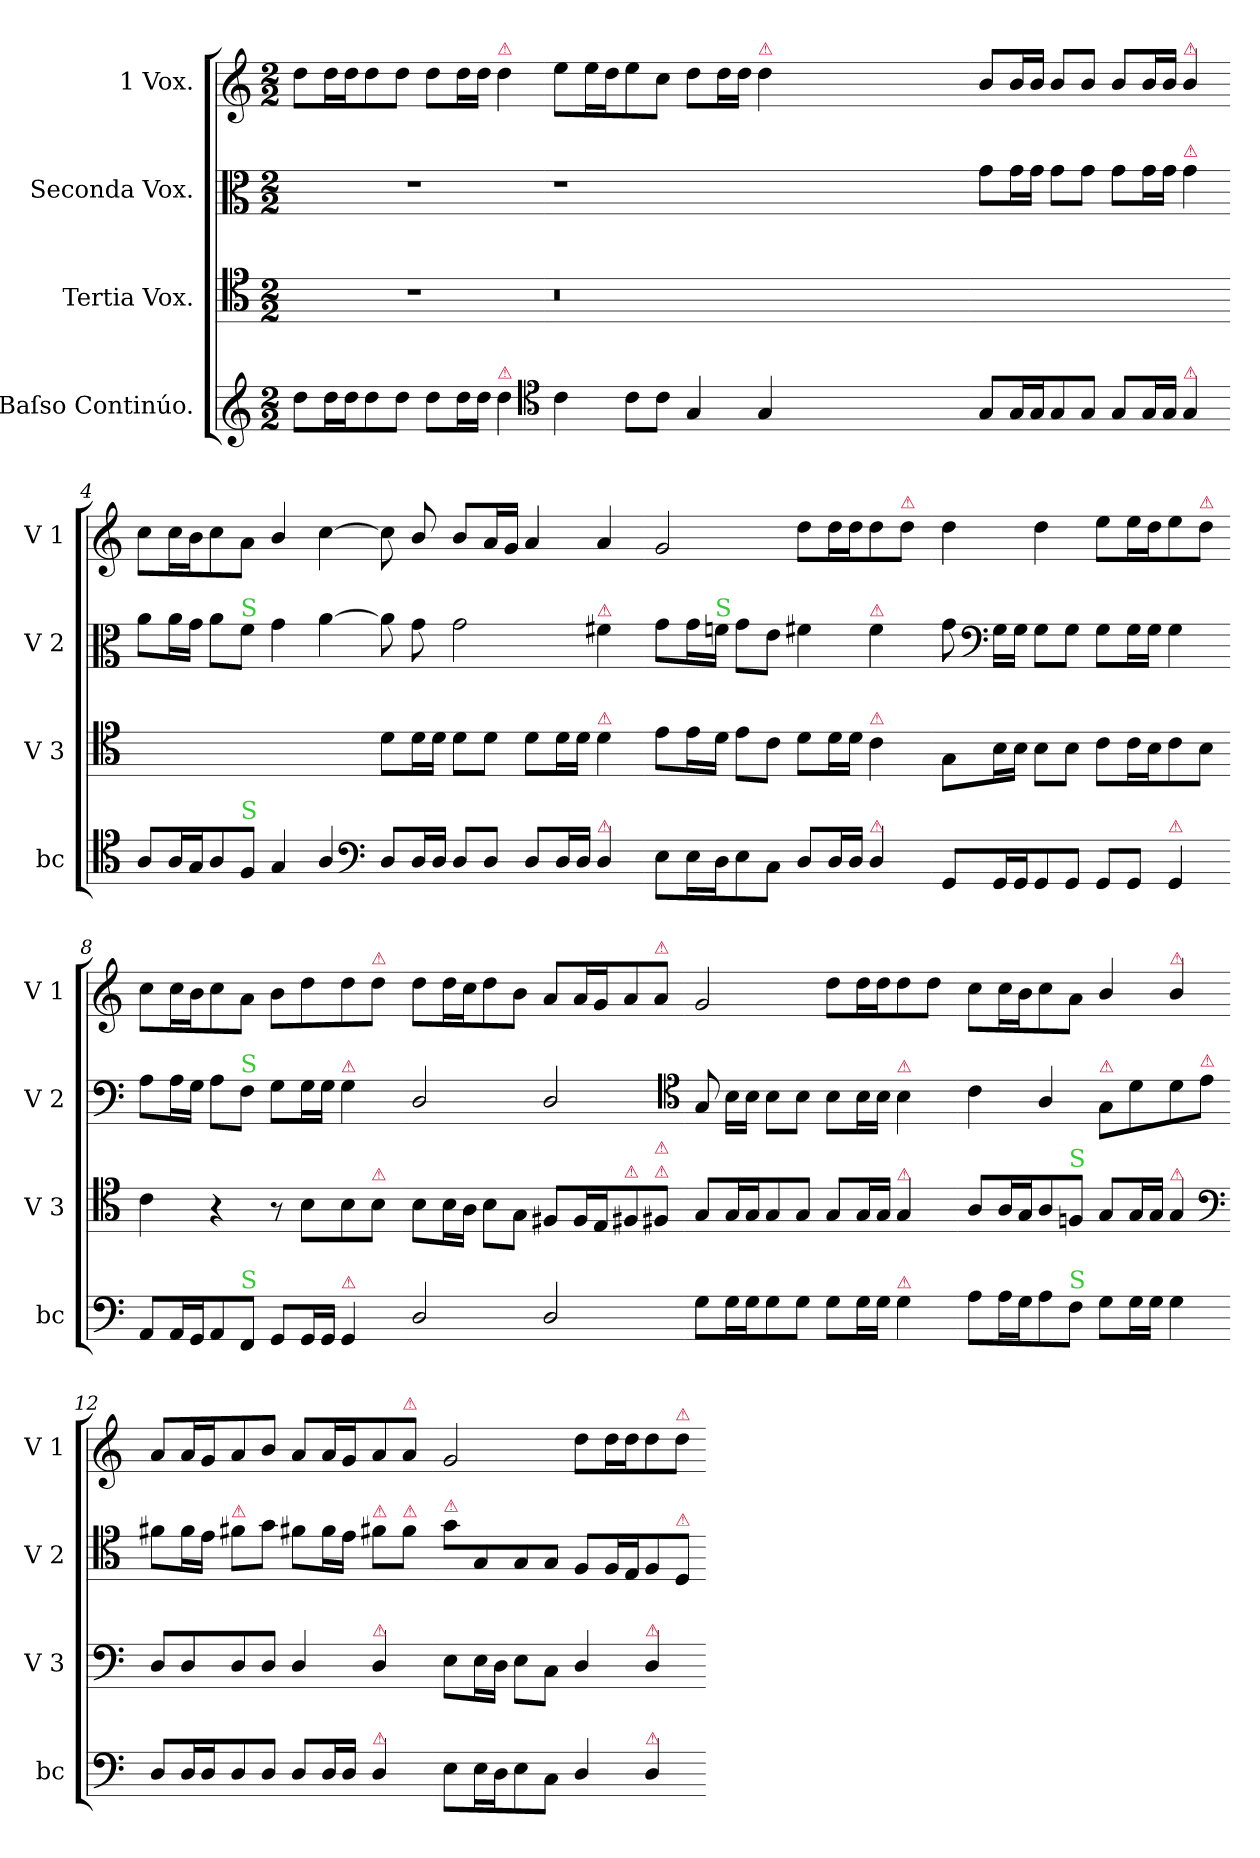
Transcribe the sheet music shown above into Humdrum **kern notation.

**kern	**kern	**kern	**kern
*part4	*part3	*part2	*part1
*staff4	*staff3	*staff2	*staff1
*I"Baſso Continúo.	*I"Tertia Vox.	*I"Seconda Vox.	*I"1 Vox.
*I'bc	*I'V 3	*I'V 2	*I'V 1
*clefG2	*clefC4	*clefC3	*clefG2
*k[]	*k[]	*k[]	*k[]
*M2/2	*M2/2	*M2/2	*M2/2
=1	=1	=1	=1
8dd\L	1r	1r	8dd\L
16dd\L	.	.	16dd\L
16dd\J	.	.	16dd\J
8dd\	.	.	8dd\
8dd\J	.	.	8dd\J
8dd\L	.	.	8dd\L
16dd\L	.	.	16dd\L
16dd\JJ	.	.	16dd\JJ
!	!	!	!LO:TX:a:color=crimson:t=⚠
!LO:TX:a:color=crimson:t=⚠	!	!	!
4dd\	.	.	4dd\
*clefC4	*	*	*
=2-	=2-	=2-	=2-
4c\	0.r	1r	8ee\L
.	.	.	16ee\L
.	.	.	16dd\J
8c\L	.	.	8ee\
8c\J	.	.	8cc\J
4G/	.	.	8dd\L
.	.	.	16dd\L
.	.	.	16dd\JJ
!	!	!	!LO:TX:a:color=crimson:t=⚠
4G/	.	.	4dd
0ryy	.	0ryy	0ryy
=3-	=3-	=3-	=3-
8G/L	1ryy	8g\L	8b/L
16G/L	.	16g\L	16b/L
16G/J	.	16g\JJ	16b/JJ
8G/	.	8g\L	8b/L
8G/J	.	8g\J	8b/J
8G/L	.	8g\L	8b/L
16G/L	.	16g\L	16b/L
16G/JJ	.	16g\JJ	16b/JJ
!	!	!	!LO:TX:a:color=crimson:t=⚠
!	!	!LO:TX:a:color=crimson:t=⚠	!
!LO:TX:a:color=crimson:t=⚠	!	!	!
4G/	.	4g\	4b/
=4-	=4-	=4-	=4-
8A/L	1ryy	8a\L	8cc\L
16A/L	.	16a\L	16cc\L
16G/J	.	16g\JJ	16b\J
8A/	.	8a\L	8cc\
!	!	!LO:TX:a:color=limegreen:t=S	!
!LO:TX:a:color=limegreen:t=S	!	!	!
8F/J	.	8f\J	8a\J
4G/	.	4g\	4b/
4A/	.	[4a\	[4cc\
*clefF4	*	*	*
=5-	=5-	=5-	=5-
8D/L	8d\L	8a\]	8cc\]
16D/L	16d\L	8g\	8b/
16D/JJ	16d\JJ	.	.
8D/L	8d\L	2g\	8b/L
8D/J	8d\J	.	16a/L
.	.	.	16g/JJ
8D/L	8d\L	.	4a/
16D/L	16d\L	.	.
16D/JJ	16d\JJ	.	.
!	!	!LO:TX:a:color=crimson:t=⚠	!
!	!LO:TX:a:color=crimson:t=⚠	!	!
!LO:TX:a:color=crimson:t=⚠	!	!	!
4D/	4d\	4f#X\	4a/
=6-	=6-	=6-	=6-
8E\L	8e\L	8g\L	2g/
16E\L	16e\L	16g\L	.
!	!	!LO:TX:a:color=limegreen:t=S	!
16D\J	16d\JJ	16fn\JJ	.
8E\	8e\L	8g\L	.
8C\J	8c\J	8e\J	.
8D/L	8d\L	4f#X\	8dd\L
16D/L	16d\L	.	16dd\L
16D/JJ	16d\JJ	.	16dd\J
!	!	!LO:TX:a:color=crimson:t=⚠	!
!	!LO:TX:a:color=crimson:t=⚠	!	!
!LO:TX:a:color=crimson:t=⚠	!	!	!
4D/	4c\	4f#\	8dd\
!	!	!	!LO:TX:a:color=crimson:t=⚠
.	.	.	8dd\J
=7-	=7-	=7-	=7-
8GG/L	8G\L	8g\	4dd\
*	*	*clefF4	*
16GG/L	16B\L	16G\LL	.
16GG/J	16B\JJ	16G\JJ	.
8GG/	8B\L	8G\L	4dd\
8GG/J	8B\J	8G\J	.
8GG/L	8c\L	8G\L	8ee\L
8GG/J	16c\L	16G\L	16ee\L
.	16B\J	16G\JJ	16dd\J
!LO:TX:a:color=crimson:t=⚠	!	!	!
4GG/	8c\	4G\	8ee\
!	!	!	!LO:TX:a:color=crimson:t=⚠
.	8B\J	.	8dd\J
=8-	=8-	=8-	=8-
8AA/L	4c\	8A\L	8cc\L
16AA/L	.	16A\L	16cc\L
16GG/J	.	16G\JJ	16b\J
8AA/	4r	8A\L	8cc\
!	!	!LO:TX:a:color=limegreen:t=S	!
!LO:TX:a:color=limegreen:t=S	!	!	!
8FF/J	.	8F\J	8a\J
8GG/L	8r	8G\L	8b\L
16GG/L	8B\L	16G\L	8dd\
16GG/JJ	.	16G\JJ	.
!	!	!LO:TX:a:color=crimson:t=⚠	!
!LO:TX:a:color=crimson:t=⚠	!	!	!
4GG/	8B\	4G\	8dd\
!	!	!	!LO:TX:a:color=crimson:t=⚠
!	!LO:TX:a:color=crimson:t=⚠	!	!
.	8B\J	.	8dd\J
=9-	=9-	=9-	=9-
2D/	8B\L	2D/	8dd\L
.	16B\L	.	16dd\L
.	16A\JJ	.	16cc\J
.	8B\L	.	8dd\
.	8G\J	.	8b\J
2D/	8F#X/L	2D/	8a/L
.	16F#/L	.	16a/L
.	16E/J	.	16g/J
!	!LO:TX:a:color=crimson:t=⚠	!	!
.	8F#X/	.	8a/
!	!	!	!LO:TX:a:color=crimson:t=⚠
!	!LO:TX:a:color=crimson:t=⚠	!	!
!	!LO:TX:a:color=crimson:t=⚠	!	!
.	8F#X/J	.	8a/J
*	*	*clefC4	*
=10-	=10-	=10-	=10-
8G\L	8G/L	8G/	2g/
16G\L	16G/L	16B\LL	.
16G\J	16G/J	16B\JJ	.
8G\	8G/	8B\L	.
8G\J	8G/J	8B\J	.
8G\L	8G/L	8B\L	8dd\L
16G\L	16G/L	16B\L	16dd\L
16G\JJ	16G/JJ	16B\JJ	16dd\J
!	!	!LO:TX:a:color=crimson:t=⚠	!
!	!LO:TX:a:color=crimson:t=⚠	!	!
!LO:TX:a:color=crimson:t=⚠	!	!	!
4G\	4G/	4B\	8dd\
.	.	.	8dd\J
=11-	=11-	=11-	=11-
8A\L	8A/L	4c\	8cc\L
16A\L	16A/L	.	16cc\L
16G\J	16G/J	.	16b\J
8A\	8A/	4A/	8cc\
!	!LO:TX:a:color=limegreen:t=S	!	!
!LO:TX:a:color=limegreen:t=S	!	!	!
8F\J	8Fn/J	.	8a\J
!	!	!LO:TX:a:color=crimson:t=⚠	!
8G\L	8G/L	8G/L	4b/
16G\L	16G/L	8d\	.
16G\JJ	16G/JJ	.	.
!	!	!	!LO:TX:a:color=crimson:t=⚠
!	!LO:TX:a:color=crimson:t=⚠	!	!
4G\	4G/	8d\	4b/
!	!	!LO:TX:a:color=crimson:t=⚠	!
.	.	8e\J	.
*	*clefF4	*	*
=12-	=12-	=12-	=12-
8D/L	8D/L	8f#X\L	8a/L
16D/L	8D/	16f#\L	16a/L
16D/J	.	16e\JJ	16g/J
!	!	!LO:TX:a:color=crimson:t=⚠	!
8D/	8D/	8f#X\L	8a/
8D/J	8D/J	8g\J	8b/J
8D/L	4D/	8f#X\L	8a/L
16D/L	.	16f#\L	16a/L
16D/JJ	.	16e\JJ	16g/J
!	!	!LO:TX:a:color=crimson:t=⚠	!
!	!LO:TX:a:color=crimson:t=⚠	!	!
!LO:TX:a:color=crimson:t=⚠	!	!	!
4D/	4D/	8f#X\L	8a/
!	!	!	!LO:TX:a:color=crimson:t=⚠
!	!	!LO:TX:a:color=crimson:t=⚠	!
.	.	8f#\J	8a/J
=13-	=13-	=13-	=13-
!	!	!LO:TX:a:color=crimson:t=⚠	!
8E\L	8E\L	8g\L	2g/
16E\L	16E\L	8G/	.
16D\J	16D\JJ	.	.
8E\	8E\L	8G/	.
8C\J	8C\J	8G/J	.
4D/	4D/	8F/L	8dd\L
.	.	16F/L	16dd\L
.	.	16E/J	16dd\J
!	!LO:TX:a:color=crimson:t=⚠	!	!
!LO:TX:a:color=crimson:t=⚠	!	!	!
4D/	4D/	8F/	8dd\
!	!	!	!LO:TX:a:color=crimson:t=⚠
!	!	!LO:TX:a:color=crimson:t=⚠	!
.	.	8D/J	8dd\J
=-	=-	=-	=-
*-	*-	*-	*-
